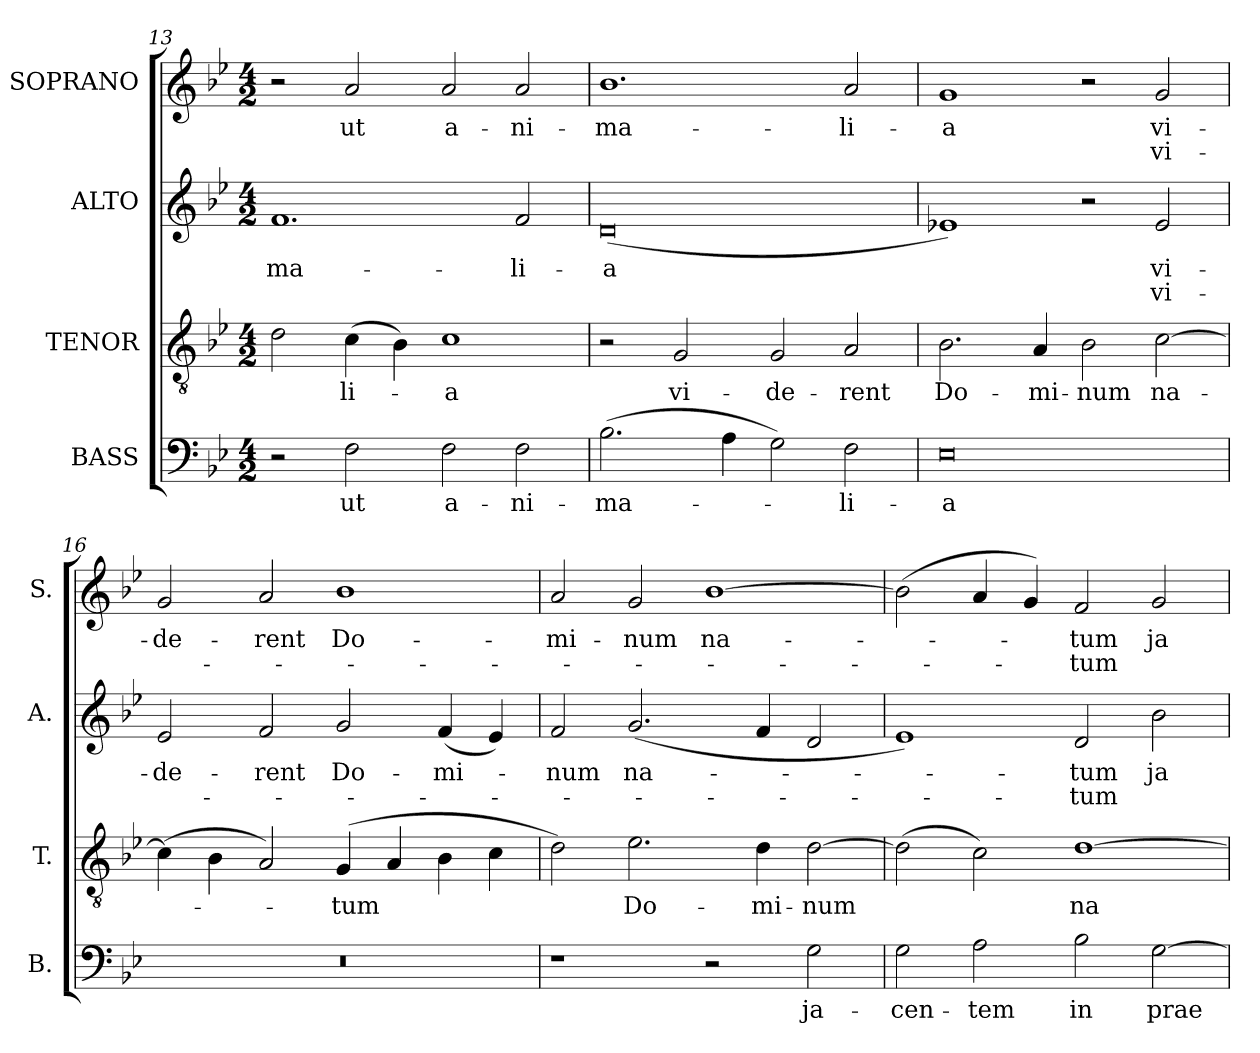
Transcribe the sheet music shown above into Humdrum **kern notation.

**kern	**text	**kern	**text	**kern	**text	**text	**kern	**text	**text
*part4	*part4	*part3	*part3	*part2	*part2	*part2	*part1	*part1	*part1
*staff4	*staff4	*staff3	*staff3	*staff2	*staff2	*staff2	*staff1	*staff1	*staff1
*I"BASS	*	*I"TENOR	*	*I"ALTO	*	*	*I"SOPRANO	*	*
*I'B.	*	*I'T.	*	*I'A.	*	*	*I'S.	*	*
*clefF4	*	*clefGv2	*	*clefG2	*	*	*clefG2	*	*
*	*	*ITrd7c12	*	*	*	*	*	*	*
*k[b-e-]	*	*k[b-e-]	*	*k[b-e-]	*	*	*k[b-e-]	*	*
*B-:	*	*B-:	*	*B-:	*	*	*B-:	*	*
*M4/2	*	*M4/2	*	*M4/2	*	*	*M4/2	*	*
=13	=13	=13	=13	=13	=13	=13	=13	=13	=13
!	!	!	!	!	!LO:LY:b:color=#000000	!	!	!	!
2r	.	2Di\	.	1.fi	-ma-	.	2r	.	.
!	!LO:LY:b:color=#000000	!	!	!	!	!	!	!	!
!	!	!	!LO:LY:b:color=#000000	!	!	!	!	!	!
!	!	!	!	!	!	!	!	!LO:LY:b:color=#000000	!
2Fi\	ut	(4Ci\	-li-	.	.	.	2ai/	ut	.
.	.	4BB-i\)	.	.	.	.	.	.	.
!	!LO:LY:b:color=#000000	!	!	!	!	!	!	!	!
!	!	!	!LO:LY:b:color=#000000	!	!	!	!	!	!
!	!	!	!	!	!	!	!	!LO:LY:b:color=#000000	!
2Fi\	a-	1Ci	-a	.	.	.	2ai/	a-	.
!	!LO:LY:b:color=#000000	!	!	!	!	!	!	!	!
!	!	!	!	!	!LO:LY:b:color=#000000	!	!	!	!
!	!	!	!	!	!	!	!	!LO:LY:b:color=#000000	!
2Fi\	-ni-	.	.	2fi/	-li-	.	2ai/	-ni-	.
=14	=14	=14	=14	=14	=14	=14	=14	=14	=14
!	!LO:LY:b:color=#000000	!	!	!	!	!	!	!	!
!	!	!	!	!	!LO:LY:b:color=#000000	!	!	!	!
!	!	!	!	!	!	!	!	!LO:LY:b:color=#000000	!
(2.B-i\	-ma-	2r	.	(0di	-a	.	1.b-i	-ma-	.
!	!	!	!LO:LY:b:color=#000000	!	!	!	!	!	!
.	.	2GGi/	vi-	.	.	.	.	.	.
4Ai\	.	.	.	.	.	.	.	.	.
!	!	!	!LO:LY:b:color=#000000	!	!	!	!	!	!
2Gi\)	.	2GGi/	-de-	.	.	.	.	.	.
!	!LO:LY:b:color=#000000	!	!	!	!	!	!	!	!
!	!	!	!LO:LY:b:color=#000000	!	!	!	!	!	!
!	!	!	!	!	!	!	!	!LO:LY:b:color=#000000	!
2Fi\	-li-	2AAi/	-rent	.	.	.	2ai/	-li-	.
=15	=15	=15	=15	=15	=15	=15	=15	=15	=15
!	!LO:LY:b:color=#000000	!	!	!	!	!	!	!	!
!	!	!	!LO:LY:b:color=#000000	!	!	!	!	!	!
!	!	!	!	!	!	!	!	!LO:LY:b:color=#000000	!
0E-i	-a	2.BB-i\	Do-	1e-Xi)	.	.	1gi	-a	.
!	!	!	!LO:LY:b:color=#000000	!	!	!	!	!	!
.	.	4AAi/	-mi-	.	.	.	.	.	.
!	!	!	!LO:LY:b:color=#000000	!	!	!	!	!	!
.	.	2BB-i\	-num	2r	.	.	2r	.	.
!	!	!	!LO:LY:b:color=#000000	!	!	!	!	!	!
!	!	!	!	!	!LO:LY:b:color=#000000	!LO:LY:b:color=#000000	!	!	!
!	!	!	!	!	!	!	!	!LO:LY:b:color=#000000	!LO:LY:b:color=#000000
.	.	[2Ci\	na-	2e-i/	vi-	-vi-	2gi/	vi-	-vi-
=16	=16	=16	=16	=16	=16	=16	=16	=16	=16
!LO:N:vis=1	!	!	!	!	!	!	!	!	!
!	!	!	!	!	!LO:LY:b:color=#000000	!	!	!	!
!	!	!	!	!	!	!	!	!LO:LY:b:color=#000000	!
0r	.	(4Ci\]	.	2e-i/	-de-	.	2gi/	-de-	.
.	.	4BB-i\	.	.	.	.	.	.	.
!	!	!	!	!	!LO:LY:b:color=#000000	!	!	!	!
!	!	!	!	!	!	!	!	!LO:LY:b:color=#000000	!
.	.	2AAi/)	.	2fi/	-rent	.	2ai/	-rent	.
!	!	!	!LO:LY:b:color=#000000	!	!	!	!	!	!
!	!	!	!	!	!LO:LY:b:color=#000000	!	!	!	!
!	!	!	!	!	!	!	!	!LO:LY:b:color=#000000	!
.	.	(4GGi/	-tum	2gi/	Do-	.	1b-i	Do-	.
.	.	4AAi/	.	.	.	.	.	.	.
!	!	!	!	!	!LO:LY:b:color=#000000	!	!	!	!
.	.	4BB-i\	.	(4fi/	-mi-	.	.	.	.
.	.	4Ci\	.	4e-i/)	.	.	.	.	.
=17	=17	=17	=17	=17	=17	=17	=17	=17	=17
!	!	!	!	!	!LO:LY:b:color=#000000	!	!	!	!
!	!	!	!	!	!	!	!	!LO:LY:b:color=#000000	!
1r	.	2Di\)	.	2fi/	-num	.	2ai/	-mi-	.
!	!	!	!LO:LY:b:color=#000000	!	!	!	!	!	!
!	!	!	!	!	!LO:LY:b:color=#000000	!	!	!	!
!	!	!	!	!	!	!	!	!LO:LY:b:color=#000000	!
.	.	2.E-i\	Do-	(2.gi/	na-	.	2gi/	-num	.
!	!	!	!	!	!	!	!	!LO:LY:b:color=#000000	!
2r	.	.	.	.	.	.	[1b-i	na-	.
!	!	!	!LO:LY:b:color=#000000	!	!	!	!	!	!
.	.	4Di\	-mi-	4fi/	.	.	.	.	.
!	!LO:LY:b:color=#000000	!	!	!	!	!	!	!	!
!	!	!	!LO:LY:b:color=#000000	!	!	!	!	!	!
2Gi\	ja-	[2Di\	-num	2di/	.	.	.	.	.
!!LO:LB:g=z
=18	=18	=18	=18	=18	=18	=18	=18	=18	=18
!	!LO:LY:b:color=#000000	!	!	!	!	!	!	!	!
2Gi\	-cen-	(2Di\]	.	1e-i)	.	.	(2b-i\]	.	.
!	!LO:LY:b:color=#000000	!	!	!	!	!	!	!	!
2Ai\	-tem	2Ci\)	.	.	.	.	4ai/	.	.
.	.	.	.	.	.	.	4gi/)	.	.
!	!LO:LY:b:color=#000000	!	!	!	!	!	!	!	!
!	!	!	!LO:LY:b:color=#000000	!	!	!	!	!	!
!	!	!	!	!	!LO:LY:b:color=#000000	!LO:LY:b:color=#000000	!	!	!
!	!	!	!	!	!	!	!	!LO:LY:b:color=#000000	!LO:LY:b:color=#000000
2B-i\	in	[1Di	na-	2di/	-tum	tum	2fi/	-tum	tum
!	!LO:LY:b:color=#000000	!	!	!	!	!	!	!	!
!	!	!	!	!	!LO:LY:b:color=#000000	!	!	!	!
!	!	!	!	!	!	!	!	!LO:LY:b:color=#000000	!
[2Gi\	prae-	.	.	2b-i\	ja-	.	2gi/	ja-	.
=	=	=	=	=	=	=	=	=	=
*-	*-	*-	*-	*-	*-	*-	*-	*-	*-
